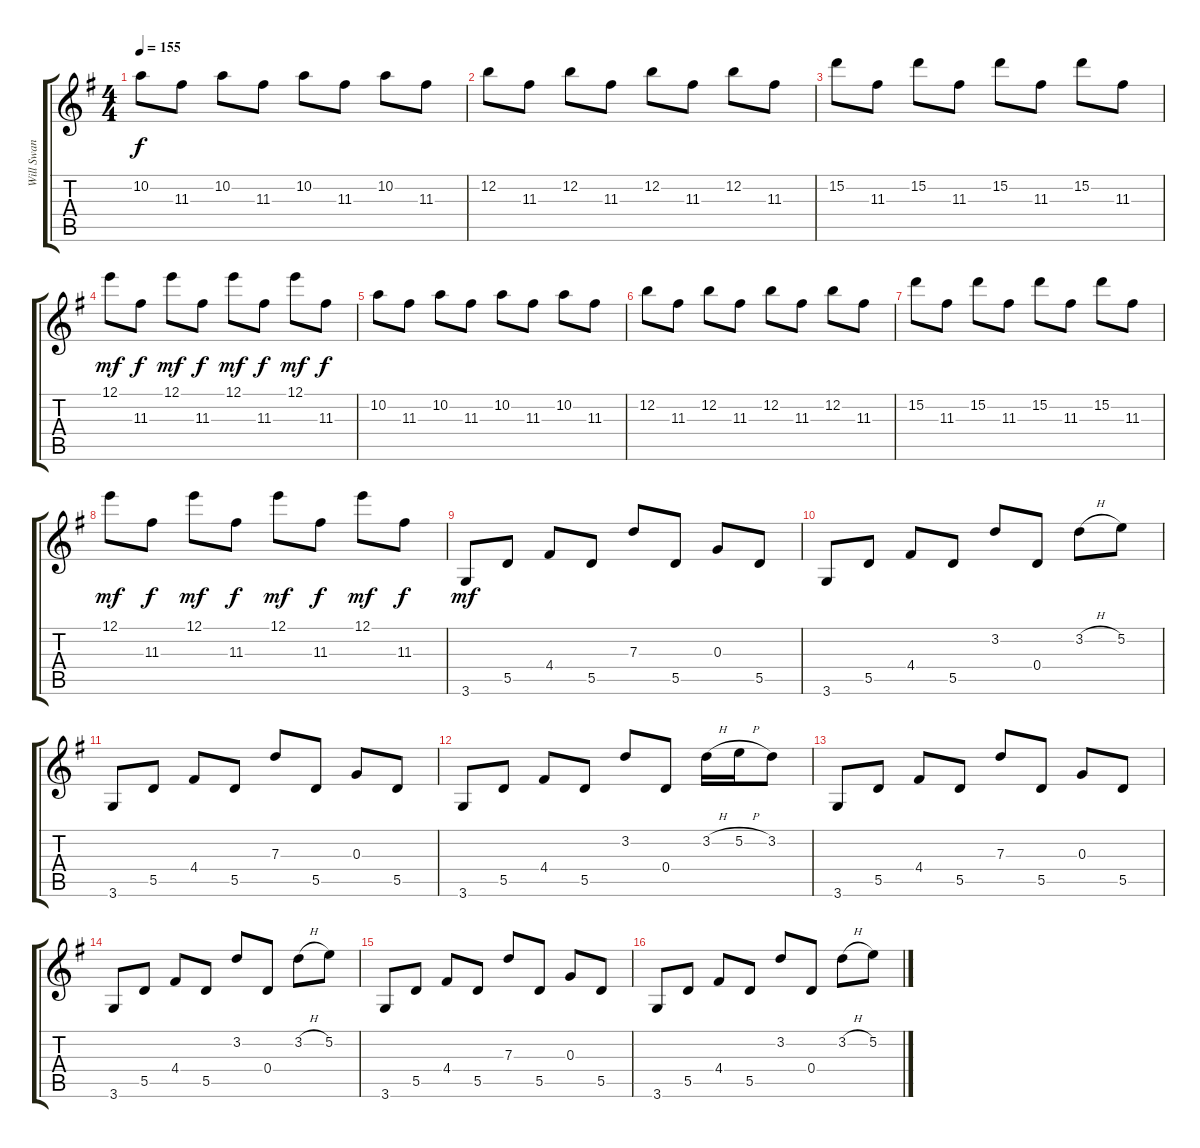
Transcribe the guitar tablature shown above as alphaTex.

\track ("Will Swan (lead)" "Will Swan ") {instrument distortionguitar}
\staff {score tabs}
\tuning (E4 B3 G3 D3 A2 E2) {hide}
\ts (4 4)
\tempo 155
\clef g2
\ks g
10.2.8{dy f} 11.3.8 10.2.8 11.3.8 10.2.8 11.3.8 10.2.8 11.3.8 |
12.2.8 11.3.8 12.2.8 11.3.8 12.2.8 11.3.8 12.2.8 11.3.8 |
15.2.8 11.3.8 15.2.8 11.3.8 15.2.8 11.3.8 15.2.8 11.3.8 |
12.1.8{dy mf} 11.3.8{dy f} 12.1.8{dy mf} 11.3.8{dy f} 12.1.8{dy mf} 11.3.8{dy f} 12.1.8{dy mf} 11.3.8{dy f} |
10.2.8 11.3.8 10.2.8 11.3.8 10.2.8 11.3.8 10.2.8 11.3.8 |
12.2.8 11.3.8 12.2.8 11.3.8 12.2.8 11.3.8 12.2.8 11.3.8 |
15.2.8 11.3.8 15.2.8 11.3.8 15.2.8 11.3.8 15.2.8 11.3.8 |
12.1.8{dy mf} 11.3.8{dy f} 12.1.8{dy mf} 11.3.8{dy f} 12.1.8{dy mf} 11.3.8{dy f} 12.1.8{dy mf} 11.3.8{dy f} |
3.6.8{dy mf} 5.5.8 4.4.8 5.5.8 7.3.8 5.5.8 0.3.8 5.5.8 |
3.6.8 5.5.8 4.4.8 5.5.8 3.2.8 0.4.8 3.2{h}.8 5.2.8 |
3.6.8 5.5.8 4.4.8 5.5.8 7.3.8 5.5.8 0.3.8 5.5.8 |
3.6.8 5.5.8 4.4.8 5.5.8 3.2.8 0.4.8 3.2{h}.16 5.2{h}.16 3.2.8 |
3.6.8 5.5.8 4.4.8 5.5.8 7.3.8 5.5.8 0.3.8 5.5.8 |
3.6.8 5.5.8 4.4.8 5.5.8 3.2.8 0.4.8 3.2{h}.8 5.2.8 |
3.6.8 5.5.8 4.4.8 5.5.8 7.3.8 5.5.8 0.3.8 5.5.8 |
3.6.8 5.5.8 4.4.8 5.5.8 3.2.8 0.4.8 3.2{h}.8 5.2.8
